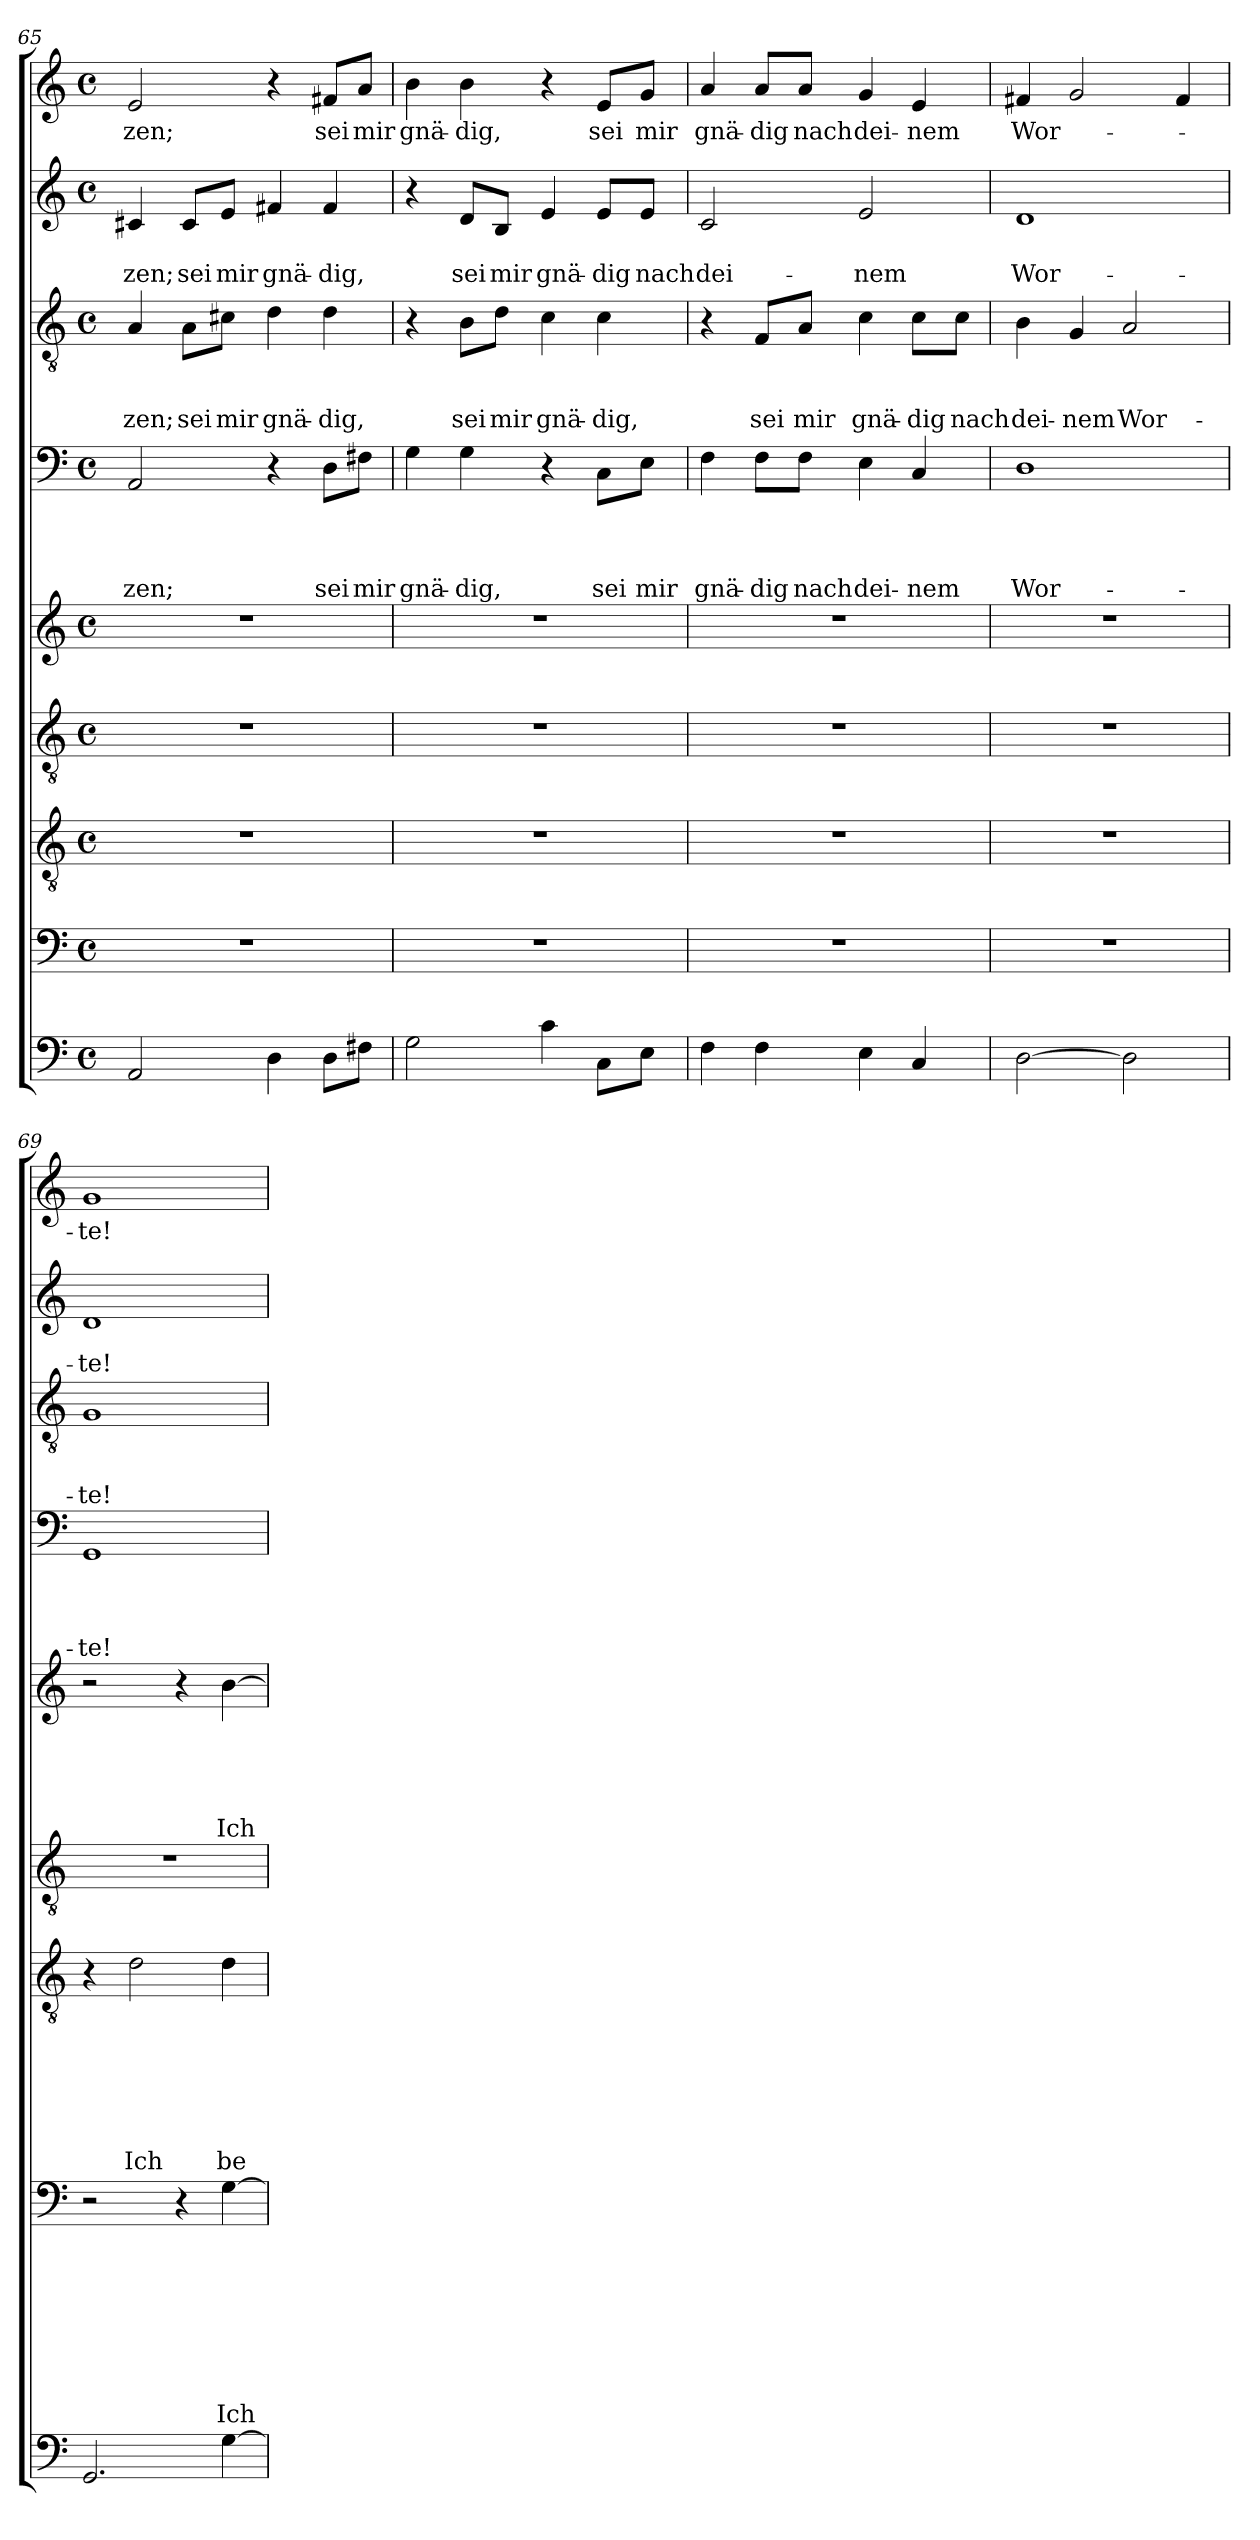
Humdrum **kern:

**kern	**kern	**text	**text	**text	**text	**text	**text	**text	**text	**kern	**text	**text	**text	**text	**text	**text	**text	**kern	**kern	**text	**text	**text	**text	**text	**kern	**text	**text	**text	**text	**kern	**text	**text	**text	**kern	**text	**text	**kern	**text
*part9	*part8	*part8	*part8	*part8	*part8	*part8	*part8	*part8	*part8	*part7	*part7	*part7	*part7	*part7	*part7	*part7	*part7	*part6	*part5	*part5	*part5	*part5	*part5	*part5	*part4	*part4	*part4	*part4	*part4	*part3	*part3	*part3	*part3	*part2	*part2	*part2	*part1	*part1
*staff9	*staff8	*staff8	*staff8	*staff8	*staff8	*staff8	*staff8	*staff8	*staff8	*staff7	*staff7	*staff7	*staff7	*staff7	*staff7	*staff7	*staff7	*staff6	*staff5	*staff5	*staff5	*staff5	*staff5	*staff5	*staff4	*staff4	*staff4	*staff4	*staff4	*staff3	*staff3	*staff3	*staff3	*staff2	*staff2	*staff2	*staff1	*staff1
*clefF4	*clefF4	*	*	*	*	*	*	*	*	*clefGv2	*	*	*	*	*	*	*	*clefGv2	*clefG2	*	*	*	*	*	*clefF4	*	*	*	*	*clefGv2	*	*	*	*clefG2	*	*	*clefG2	*
*k[]	*k[]	*	*	*	*	*	*	*	*	*k[]	*	*	*	*	*	*	*	*k[]	*k[]	*	*	*	*	*	*k[]	*	*	*	*	*k[]	*	*	*	*k[]	*	*	*k[]	*
*C:	*C:	*	*	*	*	*	*	*	*	*C:	*	*	*	*	*	*	*	*C:	*C:	*	*	*	*	*	*C:	*	*	*	*	*C:	*	*	*	*C:	*	*	*C:	*
*M4/4	*M4/4	*	*	*	*	*	*	*	*	*M4/4	*	*	*	*	*	*	*	*M4/4	*M4/4	*	*	*	*	*	*M4/4	*	*	*	*	*M4/4	*	*	*	*M4/4	*	*	*M4/4	*
*met(c)	*met(c)	*	*	*	*	*	*	*	*	*met(c)	*	*	*	*	*	*	*	*met(c)	*met(c)	*	*	*	*	*	*met(c)	*	*	*	*	*met(c)	*	*	*	*met(c)	*	*	*met(c)	*
=65	=65	=65	=65	=65	=65	=65	=65	=65	=65	=65	=65	=65	=65	=65	=65	=65	=65	=65	=65	=65	=65	=65	=65	=65	=65	=65	=65	=65	=65	=65	=65	=65	=65	=65	=65	=65	=65	=65
!	!	!	!	!	!	!	!	!	!	!	!	!	!	!	!	!	!	!	!	!	!	!	!	!	!	!	!	!	!LO:LY:b	!	!	!	!LO:LY:b	!	!	!LO:LY:b	!	!LO:LY:b
2AA/	1r	.	.	.	.	.	.	.	.	1r	.	.	.	.	.	.	.	1r	1r	.	.	.	.	.	2AA/	.	.	.	-zen;	4A/	.	.	-zen;	4c#X/	.	-zen;	2e/	-zen;
!	!	!	!	!	!	!	!	!	!	!	!	!	!	!	!	!	!	!	!	!	!	!	!	!	!	!	!	!	!	!	!	!	!LO:LY:b	!	!	!LO:LY:b	!	!
.	.	.	.	.	.	.	.	.	.	.	.	.	.	.	.	.	.	.	.	.	.	.	.	.	.	.	.	.	.	8A\L	.	.	sei	8c#/L	.	sei	.	.
!	!	!	!	!	!	!	!	!	!	!	!	!	!	!	!	!	!	!	!	!	!	!	!	!	!	!	!	!	!	!	!	!	!LO:LY:b	!	!	!LO:LY:b	!	!
.	.	.	.	.	.	.	.	.	.	.	.	.	.	.	.	.	.	.	.	.	.	.	.	.	.	.	.	.	.	8c#X\J	.	.	mir	8e/J	.	mir	.	.
!	!	!	!	!	!	!	!	!	!	!	!	!	!	!	!	!	!	!	!	!	!	!	!	!	!	!	!	!	!	!	!	!	!LO:LY:b	!	!	!LO:LY:b	!	!
4D\	.	.	.	.	.	.	.	.	.	.	.	.	.	.	.	.	.	.	.	.	.	.	.	.	4r	.	.	.	.	4d\	.	.	gnä-	4f#X/	.	gnä-	4r	.
!	!	!	!	!	!	!	!	!	!	!	!	!	!	!	!	!	!	!	!	!	!	!	!	!	!	!	!	!	!LO:LY:b	!	!	!	!LO:LY:b	!	!	!LO:LY:b	!	!LO:LY:b
8D\L	.	.	.	.	.	.	.	.	.	.	.	.	.	.	.	.	.	.	.	.	.	.	.	.	8D\L	.	.	.	sei	4d\	.	.	-dig,	4f#/	.	-dig,	8f#X/L	sei
!	!	!	!	!	!	!	!	!	!	!	!	!	!	!	!	!	!	!	!	!	!	!	!	!	!	!	!	!	!LO:LY:b	!	!	!	!	!	!	!	!	!LO:LY:b
8F#X\J	.	.	.	.	.	.	.	.	.	.	.	.	.	.	.	.	.	.	.	.	.	.	.	.	8F#X\J	.	.	.	mir	.	.	.	.	.	.	.	8a/J	mir
=66	=66	=66	=66	=66	=66	=66	=66	=66	=66	=66	=66	=66	=66	=66	=66	=66	=66	=66	=66	=66	=66	=66	=66	=66	=66	=66	=66	=66	=66	=66	=66	=66	=66	=66	=66	=66	=66	=66
!	!	!	!	!	!	!	!	!	!	!	!	!	!	!	!	!	!	!	!	!	!	!	!	!	!	!	!	!	!LO:LY:b	!	!	!	!	!	!	!	!	!LO:LY:b
2G\	1r	.	.	.	.	.	.	.	.	1r	.	.	.	.	.	.	.	1r	1r	.	.	.	.	.	4G\	.	.	.	gnä-	4r	.	.	.	4r	.	.	4b\	gnä-
!	!	!	!	!	!	!	!	!	!	!	!	!	!	!	!	!	!	!	!	!	!	!	!	!	!	!	!	!	!LO:LY:b	!	!	!	!LO:LY:b	!	!	!LO:LY:b	!	!LO:LY:b
.	.	.	.	.	.	.	.	.	.	.	.	.	.	.	.	.	.	.	.	.	.	.	.	.	4G\	.	.	.	-dig,	8B\L	.	.	sei	8d/L	.	sei	4b\	-dig,
!	!	!	!	!	!	!	!	!	!	!	!	!	!	!	!	!	!	!	!	!	!	!	!	!	!	!	!	!	!	!	!	!	!LO:LY:b	!	!	!LO:LY:b	!	!
.	.	.	.	.	.	.	.	.	.	.	.	.	.	.	.	.	.	.	.	.	.	.	.	.	.	.	.	.	.	8d\J	.	.	mir	8B/J	.	mir	.	.
!	!	!	!	!	!	!	!	!	!	!	!	!	!	!	!	!	!	!	!	!	!	!	!	!	!	!	!	!	!	!	!	!	!LO:LY:b	!	!	!LO:LY:b	!	!
4c\	.	.	.	.	.	.	.	.	.	.	.	.	.	.	.	.	.	.	.	.	.	.	.	.	4r	.	.	.	.	4c\	.	.	gnä-	4e/	.	gnä-	4r	.
!	!	!	!	!	!	!	!	!	!	!	!	!	!	!	!	!	!	!	!	!	!	!	!	!	!	!	!	!	!LO:LY:b	!	!	!	!LO:LY:b	!	!	!LO:LY:b	!	!LO:LY:b
8C\L	.	.	.	.	.	.	.	.	.	.	.	.	.	.	.	.	.	.	.	.	.	.	.	.	8C\L	.	.	.	sei	4c\	.	.	-dig,	8e/L	.	-dig	8e/L	sei
!	!	!	!	!	!	!	!	!	!	!	!	!	!	!	!	!	!	!	!	!	!	!	!	!	!	!	!	!	!LO:LY:b	!	!	!	!	!	!	!LO:LY:b	!	!LO:LY:b
8E\J	.	.	.	.	.	.	.	.	.	.	.	.	.	.	.	.	.	.	.	.	.	.	.	.	8E\J	.	.	.	mir	.	.	.	.	8e/J	.	nach	8g/J	mir
=67	=67	=67	=67	=67	=67	=67	=67	=67	=67	=67	=67	=67	=67	=67	=67	=67	=67	=67	=67	=67	=67	=67	=67	=67	=67	=67	=67	=67	=67	=67	=67	=67	=67	=67	=67	=67	=67	=67
!	!	!	!	!	!	!	!	!	!	!	!	!	!	!	!	!	!	!	!	!	!	!	!	!	!	!	!	!	!LO:LY:b	!	!	!	!	!	!	!LO:LY:b	!	!LO:LY:b
4F\	1r	.	.	.	.	.	.	.	.	1r	.	.	.	.	.	.	.	1r	1r	.	.	.	.	.	4F\	.	.	.	gnä-	4r	.	.	.	2c/	.	dei-	4a/	gnä-
!	!	!	!	!	!	!	!	!	!	!	!	!	!	!	!	!	!	!	!	!	!	!	!	!	!	!	!	!	!LO:LY:b	!	!	!	!LO:LY:b	!	!	!	!	!LO:LY:b
4F\	.	.	.	.	.	.	.	.	.	.	.	.	.	.	.	.	.	.	.	.	.	.	.	.	8F\L	.	.	.	-dig	8F/L	.	.	sei	.	.	.	8a/L	-dig
!	!	!	!	!	!	!	!	!	!	!	!	!	!	!	!	!	!	!	!	!	!	!	!	!	!	!	!	!	!LO:LY:b	!	!	!	!LO:LY:b	!	!	!	!	!LO:LY:b
.	.	.	.	.	.	.	.	.	.	.	.	.	.	.	.	.	.	.	.	.	.	.	.	.	8F\J	.	.	.	nach	8A/J	.	.	mir	.	.	.	8a/J	nach
!	!	!	!	!	!	!	!	!	!	!	!	!	!	!	!	!	!	!	!	!	!	!	!	!	!	!	!	!	!LO:LY:b	!	!	!	!LO:LY:b	!	!	!LO:LY:b	!	!LO:LY:b
4E\	.	.	.	.	.	.	.	.	.	.	.	.	.	.	.	.	.	.	.	.	.	.	.	.	4E\	.	.	.	dei-	4c\	.	.	gnä-	2e/	.	-nem	4g/	dei-
!	!	!	!	!	!	!	!	!	!	!	!	!	!	!	!	!	!	!	!	!	!	!	!	!	!	!	!	!	!LO:LY:b	!	!	!	!LO:LY:b	!	!	!	!	!LO:LY:b
4C/	.	.	.	.	.	.	.	.	.	.	.	.	.	.	.	.	.	.	.	.	.	.	.	.	4C/	.	.	.	-nem	8c\L	.	.	-dig	.	.	.	4e/	-nem
!	!	!	!	!	!	!	!	!	!	!	!	!	!	!	!	!	!	!	!	!	!	!	!	!	!	!	!	!	!	!	!	!	!LO:LY:b	!	!	!	!	!
.	.	.	.	.	.	.	.	.	.	.	.	.	.	.	.	.	.	.	.	.	.	.	.	.	.	.	.	.	.	8c\J	.	.	nach	.	.	.	.	.
!!LO:LB:g=z
=68	=68	=68	=68	=68	=68	=68	=68	=68	=68	=68	=68	=68	=68	=68	=68	=68	=68	=68	=68	=68	=68	=68	=68	=68	=68	=68	=68	=68	=68	=68	=68	=68	=68	=68	=68	=68	=68	=68
!	!	!	!	!	!	!	!	!	!	!	!	!	!	!	!	!	!	!	!	!	!	!	!	!	!	!	!	!	!LO:LY:b	!	!	!	!LO:LY:b	!	!	!LO:LY:b	!	!LO:LY:b
[2D\	1r	.	.	.	.	.	.	.	.	1r	.	.	.	.	.	.	.	1r	1r	.	.	.	.	.	1D	.	.	.	Wor-	4B\	.	.	dei-	1d	.	Wor-	4f#X/	Wor-
!	!	!	!	!	!	!	!	!	!	!	!	!	!	!	!	!	!	!	!	!	!	!	!	!	!	!	!	!	!	!	!	!	!LO:LY:b	!	!	!	!	!
.	.	.	.	.	.	.	.	.	.	.	.	.	.	.	.	.	.	.	.	.	.	.	.	.	.	.	.	.	.	4G/	.	.	-nem	.	.	.	2g/	.
!	!	!	!	!	!	!	!	!	!	!	!	!	!	!	!	!	!	!	!	!	!	!	!	!	!	!	!	!	!	!	!	!	!LO:LY:b	!	!	!	!	!
2D\]	.	.	.	.	.	.	.	.	.	.	.	.	.	.	.	.	.	.	.	.	.	.	.	.	.	.	.	.	.	2A/	.	.	Wor-	.	.	.	.	.
.	.	.	.	.	.	.	.	.	.	.	.	.	.	.	.	.	.	.	.	.	.	.	.	.	.	.	.	.	.	.	.	.	.	.	.	.	4f#/	.
=69	=69	=69	=69	=69	=69	=69	=69	=69	=69	=69	=69	=69	=69	=69	=69	=69	=69	=69	=69	=69	=69	=69	=69	=69	=69	=69	=69	=69	=69	=69	=69	=69	=69	=69	=69	=69	=69	=69
!	!	!	!	!	!	!	!	!	!	!	!	!	!	!	!	!	!	!	!	!	!	!	!	!	!	!	!	!	!LO:LY:b	!	!	!	!LO:LY:b	!	!	!LO:LY:b	!	!LO:LY:b
2.GG/	2r	.	.	.	.	.	.	.	.	4r	.	.	.	.	.	.	.	1r	2r	.	.	.	.	.	1GG	.	.	.	-te!	1G	.	.	-te!	1d	.	-te!	1g	-te!
!	!	!	!	!	!	!	!	!	!	!	!	!	!	!	!	!	!LO:LY:b	!	!	!	!	!	!	!	!	!	!	!	!	!	!	!	!	!	!	!	!	!
.	.	.	.	.	.	.	.	.	.	2d\	.	.	.	.	.	.	Ich	.	.	.	.	.	.	.	.	.	.	.	.	.	.	.	.	.	.	.	.	.
.	4r	.	.	.	.	.	.	.	.	.	.	.	.	.	.	.	.	.	4r	.	.	.	.	.	.	.	.	.	.	.	.	.	.	.	.	.	.	.
!	!	!	!	!	!	!	!	!	!LO:LY:b	!	!	!	!	!	!	!	!LO:LY:b	!	!	!	!	!	!	!LO:LY:b	!	!	!	!	!	!	!	!	!	!	!	!	!	!
[4G\	[4G\	.	.	.	.	.	.	.	Ich	4d\	.	.	.	.	.	.	be-	.	[4b\	.	.	.	.	Ich	.	.	.	.	.	.	.	.	.	.	.	.	.	.
=	=	=	=	=	=	=	=	=	=	=	=	=	=	=	=	=	=	=	=	=	=	=	=	=	=	=	=	=	=	=	=	=	=	=	=	=	=	=
*-	*-	*-	*-	*-	*-	*-	*-	*-	*-	*-	*-	*-	*-	*-	*-	*-	*-	*-	*-	*-	*-	*-	*-	*-	*-	*-	*-	*-	*-	*-	*-	*-	*-	*-	*-	*-	*-	*-
